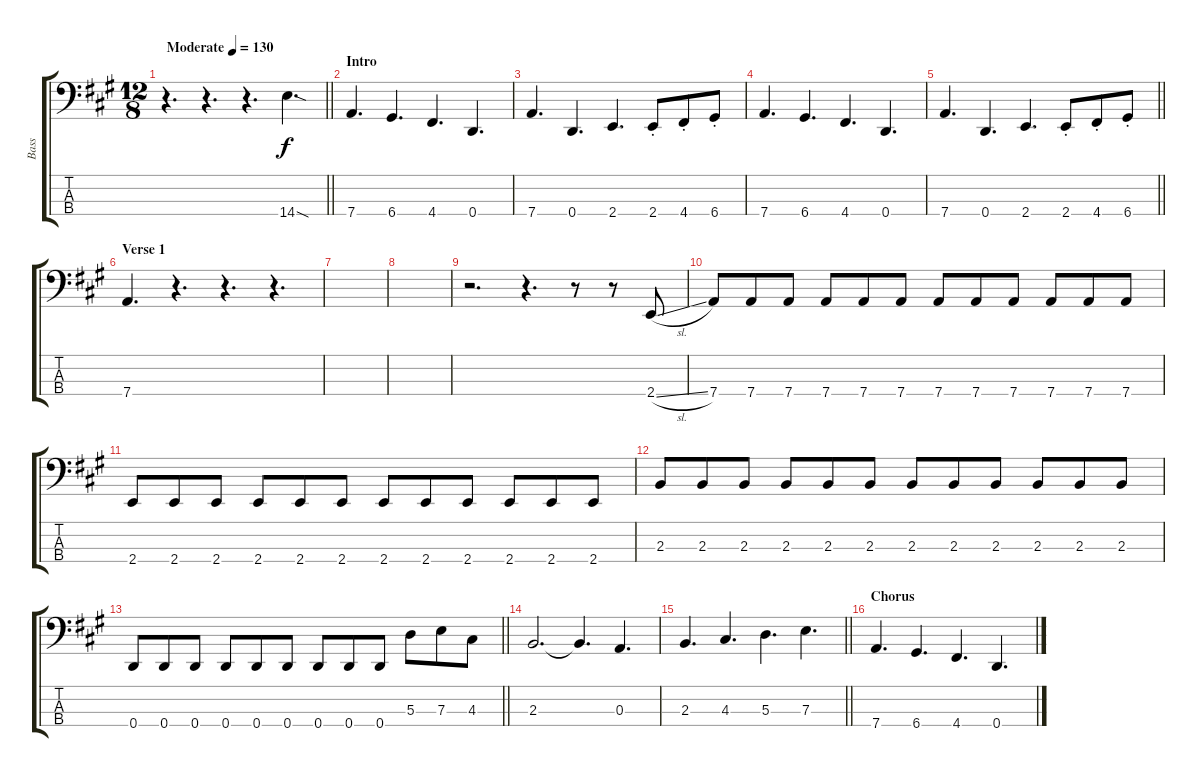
\track ("Bass" "Bass") {instrument electricbassfinger}
\staff {score tabs}
\tuning (G2 D2 A1 D1) {hide}
\ts (12 8)
\tempo (130 "Moderate")
\clef f4
\barLineRight lightlight
\ks a
r.4{d dy f instrument electricbassfinger} r.4{d} r.4{d} 14.4{sod}.4{d} |
\section ("" "Intro")
7.4.4{d} 6.4.4{d} 4.4.4{d} 0.4.4{d} |
7.4.4{d} 0.4.4{d} 2.4.4{d} 2.4{st}.8 4.4{st}.8 6.4{st}.8 |
7.4.4{d} 6.4.4{d} 4.4.4{d} 0.4.4{d} |
\barLineRight lightlight
7.4.4{d} 0.4.4{d} 2.4.4{d} 2.4{st}.8 4.4{st}.8 6.4{st}.8 |
\section ("" "Verse 1")
7.4.4{d} r.4{d} r.4{d} r.4{d} |
|
|
r.2{d} r.4{d} r.8 r.8 2.4{sl}.8 |
7.4.8 7.4.8 7.4.8 7.4.8 7.4.8 7.4.8 7.4.8 7.4.8 7.4.8 7.4.8 7.4.8 7.4.8 |
2.4.8 2.4.8 2.4.8 2.4.8 2.4.8 2.4.8 2.4.8 2.4.8 2.4.8 2.4.8 2.4.8 2.4.8 |
2.3.8 2.3.8 2.3.8 2.3.8 2.3.8 2.3.8 2.3.8 2.3.8 2.3.8 2.3.8 2.3.8 2.3.8 |
\barLineRight lightlight
0.4.8 0.4.8 0.4.8 0.4.8 0.4.8 0.4.8 0.4.8 0.4.8 0.4.8 5.3.8 7.3.8 4.3.8 |
2.3.2{d} 2.3{t}.4{d} 0.3.4{d} |
\barLineRight lightlight
2.3.4{d} 4.3.4{d} 5.3.4{d} 7.3.4{d} |
\section ("" "Chorus")
7.4.4{d} 6.4.4{d} 4.4.4{d} 0.4.4{d}
